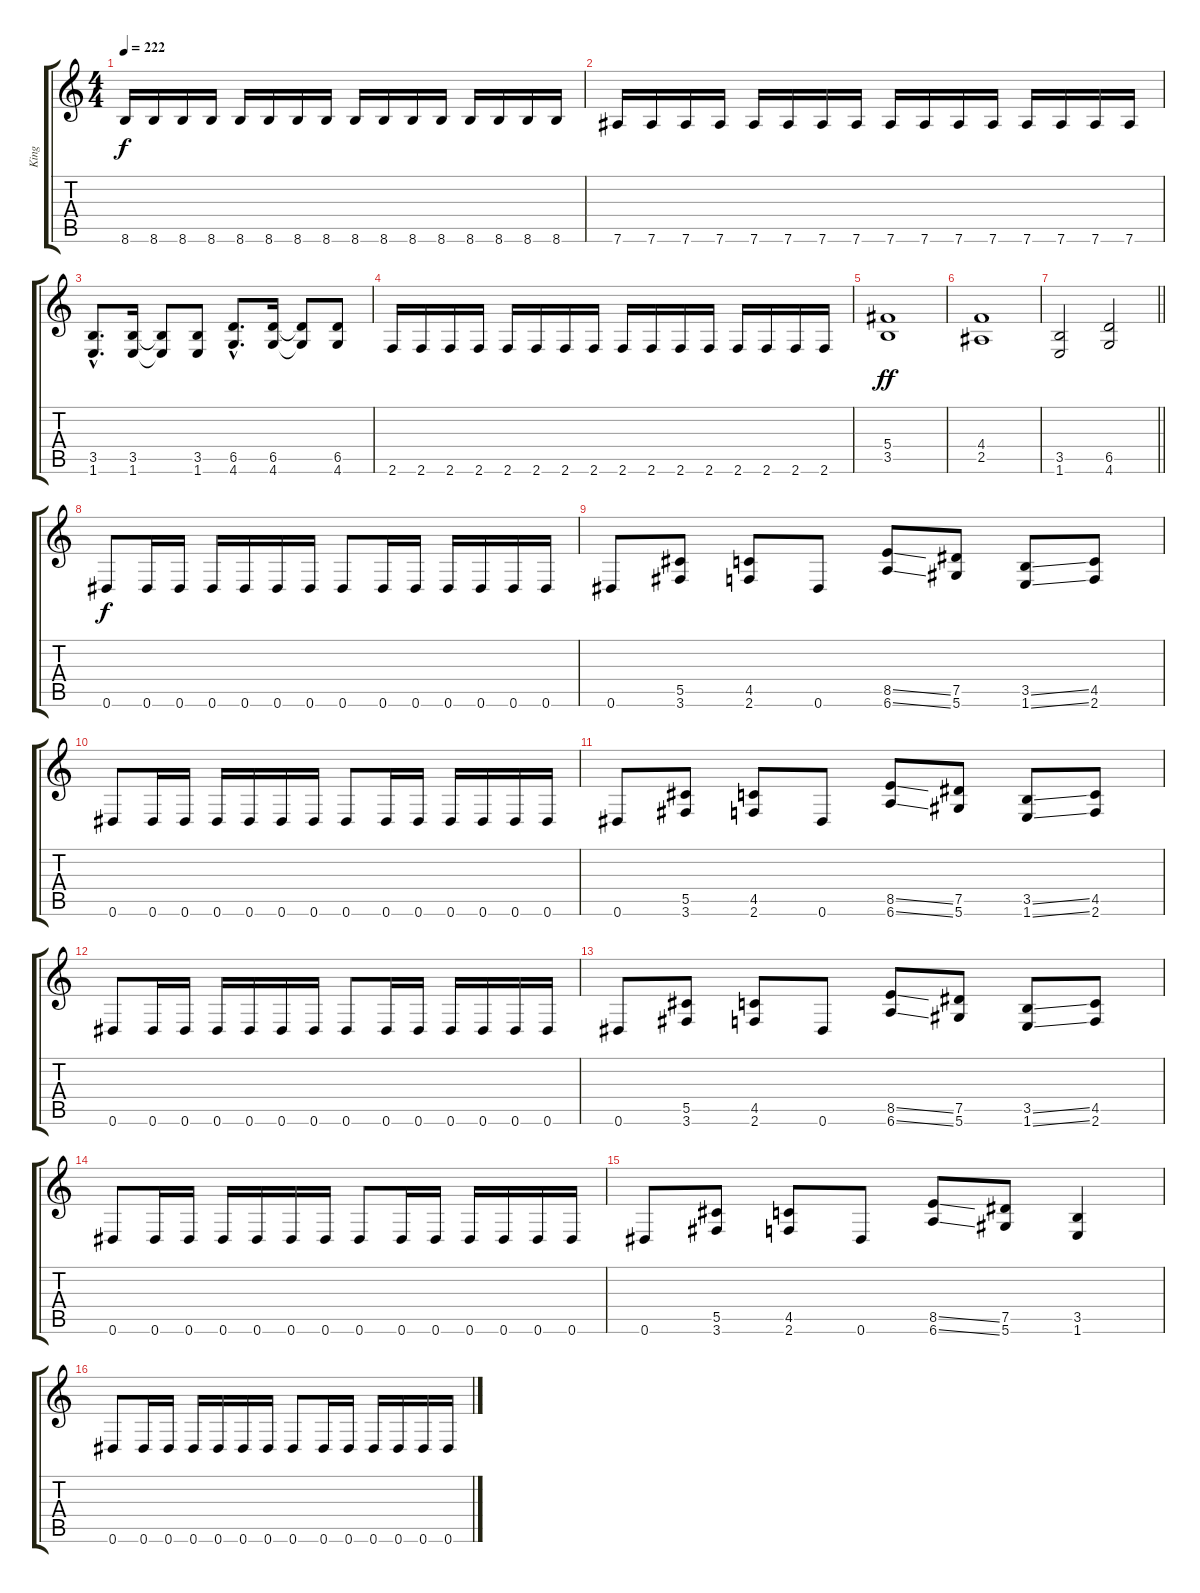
\track ("King" "King") {instrument distortionguitar}
\staff {score tabs}
\tuning (Eb4 Bb3 Gb3 Db3 Ab2 Eb2) {hide}
\ts (4 4)
\tempo 222
\clef g2
\ks c
8.6.16{dy f} 8.6.16 8.6.16 8.6.16 8.6.16 8.6.16 8.6.16 8.6.16 8.6.16 8.6.16 8.6.16 8.6.16 8.6.16 8.6.16 8.6.16 8.6.16 |
7.6.16 7.6.16 7.6.16 7.6.16 7.6.16 7.6.16 7.6.16 7.6.16 7.6.16 7.6.16 7.6.16 7.6.16 7.6.16 7.6.16 7.6.16 7.6.16 |
(3.5{hac} 1.6{hac}).8{d} (3.5 1.6).16 (3.5{t} 1.6{t}).8 (3.5 1.6).8 (6.5{hac} 4.6{hac}).8{d} (6.5 4.6).16 (6.5{t} 4.6{t}).8 (6.5 4.6).8 |
2.6.16 2.6.16 2.6.16 2.6.16 2.6.16 2.6.16 2.6.16 2.6.16 2.6.16 2.6.16 2.6.16 2.6.16 2.6.16 2.6.16 2.6.16 2.6.16 |
(5.4 3.5).1{dy ff} |
(4.4 2.5).1 |
\barLineRight lightlight
(3.5 1.6).2 (6.5 4.6).2 |
0.6.8{dy f} 0.6.16 0.6.16 0.6.16 0.6.16 0.6.16 0.6.16 0.6.8 0.6.16 0.6.16 0.6.16 0.6.16 0.6.16 0.6.16 |
0.6.8 (5.5 3.6).8 (4.5 2.6).8 0.6.8 (8.5{ss} 6.6{ss}).8 (7.5 5.6).8 (3.5{ss} 1.6{ss}).8 (4.5 2.6).8 |
0.6.8 0.6.16 0.6.16 0.6.16 0.6.16 0.6.16 0.6.16 0.6.8 0.6.16 0.6.16 0.6.16 0.6.16 0.6.16 0.6.16 |
0.6.8 (5.5 3.6).8 (4.5 2.6).8 0.6.8 (8.5{ss} 6.6{ss}).8 (7.5 5.6).8 (3.5{ss} 1.6{ss}).8 (4.5 2.6).8 |
0.6.8 0.6.16 0.6.16 0.6.16 0.6.16 0.6.16 0.6.16 0.6.8 0.6.16 0.6.16 0.6.16 0.6.16 0.6.16 0.6.16 |
0.6.8 (5.5 3.6).8 (4.5 2.6).8 0.6.8 (8.5{ss} 6.6{ss}).8 (7.5 5.6).8 (3.5{ss} 1.6{ss}).8 (4.5 2.6).8 |
0.6.8 0.6.16 0.6.16 0.6.16 0.6.16 0.6.16 0.6.16 0.6.8 0.6.16 0.6.16 0.6.16 0.6.16 0.6.16 0.6.16 |
0.6.8 (5.5 3.6).8 (4.5 2.6).8 0.6.8 (8.5{ss} 6.6{ss}).8 (7.5 5.6).8 (3.5 1.6).4 |
0.6.8 0.6.16 0.6.16 0.6.16 0.6.16 0.6.16 0.6.16 0.6.8 0.6.16 0.6.16 0.6.16 0.6.16 0.6.16 0.6.16
